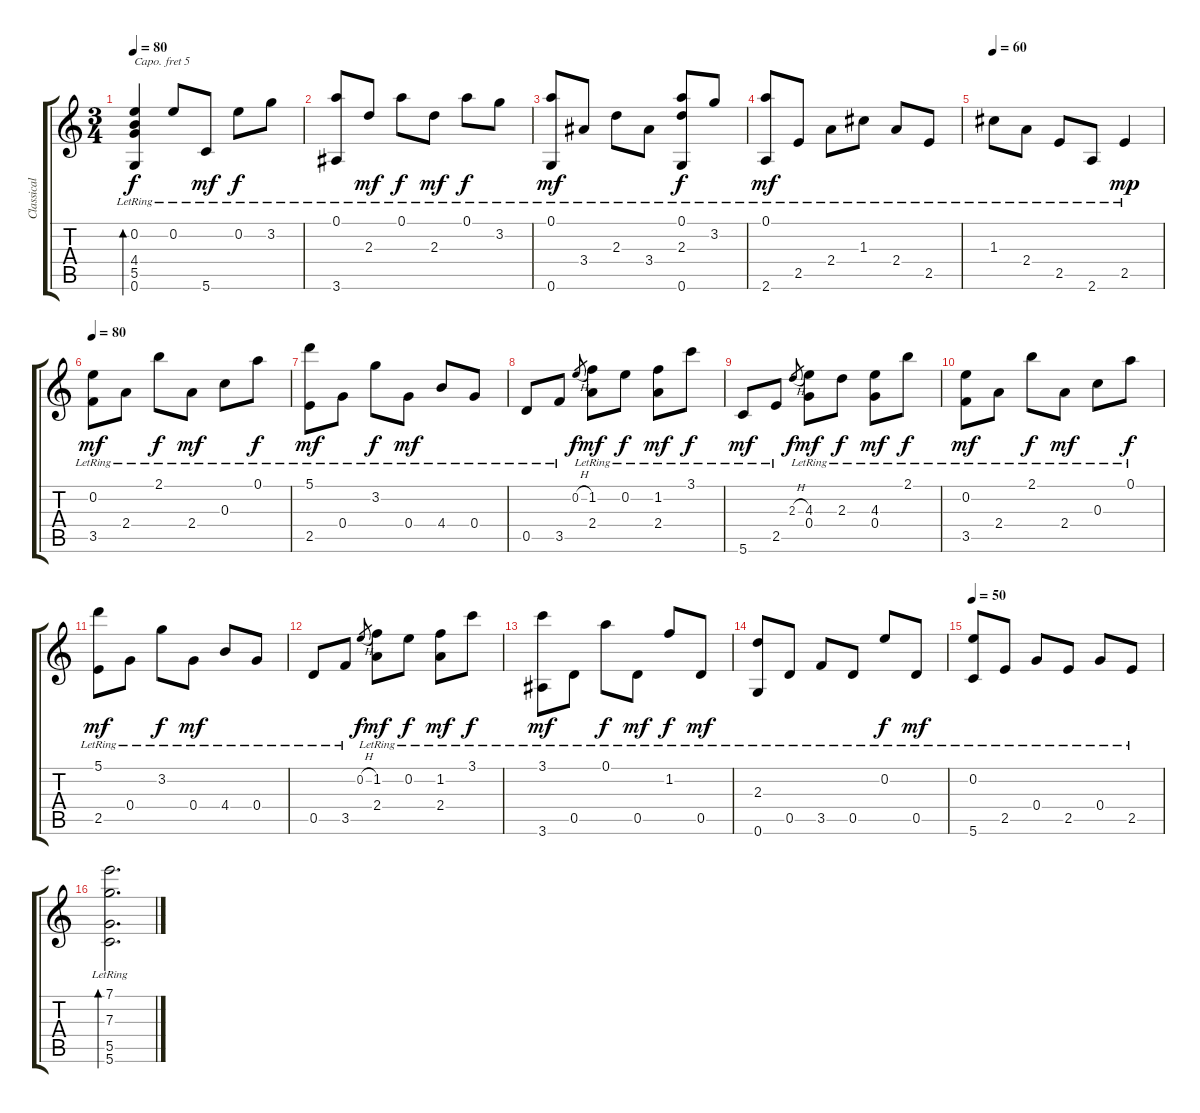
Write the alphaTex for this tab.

\track ("Classical Guitar 1" "Classical ") {instrument acousticguitarnylon}
\staff {score tabs}
\capo 5
\tuning (E4 B3 G3 D3 A2 D2) {hide}
\ts (3 4)
\tempo 80
\clef g2
\ks c
(0.2{lr} 4.4{lr} 5.5{lr} 0.6{lr}).4{bd 120 dy f} 0.2{lr}.8 5.6{lr}.8{dy mf} 0.2{lr}.8{dy f} 3.2{lr}.8 |
(0.1{lr} 3.6{lr}).8 2.3{lr}.8{dy mf} 0.1{lr}.8{dy f} 2.3{lr}.8{dy mf} 0.1{lr}.8{dy f} 3.2{lr}.8 |
(0.1{lr} 0.6{lr}).8{dy mf} 3.4{lr}.8 2.3{lr}.8 3.4{lr}.8 (0.1{lr} 2.3{lr} 0.6{lr}).8{dy f} 3.2{lr}.8 |
(0.1{lr} 2.6{lr}).8{dy mf} 2.5{lr}.8 2.4{lr}.8 1.3{lr}.8 2.4{lr}.8 2.5{lr}.8 |
\tempo 60
1.3{lr}.8 2.4{lr}.8 2.5{lr}.8 2.6{lr}.8 2.5{lr}.4{dy mp} |
\tempo 80
(0.2{lr} 3.5{lr}).8{dy mf} 2.4{lr}.8 2.1{lr}.8{dy f} 2.4{lr}.8{dy mf} 0.3{lr}.8 0.1{lr}.8{dy f} |
(5.1{lr} 2.5{lr}).8{dy mf} 0.4{lr}.8 3.2{lr}.8{dy f} 0.4{lr}.8{dy mf} 4.4{lr}.8 0.4{lr}.8 |
0.5{lr}.8 3.5{lr}.8 0.2{h}.8{gr dy f} (1.2{lr} 2.4{lr}).8{dy mf} 0.2{lr}.8{dy f} (1.2{lr} 2.4{lr}).8{dy mf} 3.1{lr}.8{dy f} |
5.6{lr}.8{dy mf} 2.5{lr}.8 2.3{h}.8{gr dy f} (4.3{lr} 0.4{lr}).8{dy mf} 2.3{lr}.8{dy f} (4.3{lr} 0.4{lr}).8{dy mf} 2.1{lr}.8{dy f} |
(0.2{lr} 3.5{lr}).8{dy mf} 2.4{lr}.8 2.1{lr}.8{dy f} 2.4{lr}.8{dy mf} 0.3{lr}.8 0.1{lr}.8{dy f} |
(5.1{lr} 2.5{lr}).8{dy mf} 0.4{lr}.8 3.2{lr}.8{dy f} 0.4{lr}.8{dy mf} 4.4{lr}.8 0.4{lr}.8 |
0.5{lr}.8 3.5{lr}.8 0.2{h}.8{gr dy f} (1.2{lr} 2.4{lr}).8{dy mf} 0.2{lr}.8{dy f} (1.2{lr} 2.4{lr}).8{dy mf} 3.1{lr}.8{dy f} |
(3.1{lr} 3.6{lr}).8{dy mf} 0.5{lr}.8 0.1{lr}.8{dy f} 0.5{lr}.8{dy mf} 1.2{lr}.8{dy f} 0.5{lr}.8{dy mf} |
(2.3{lr} 0.6{lr}).8 0.5{lr}.8 3.5{lr}.8 0.5{lr}.8 0.2{lr}.8{dy f} 0.5{lr}.8{dy mf} |
\tempo 50
(0.2{lr} 5.6{lr}).8 2.5{lr}.8 0.4{lr}.8 2.5{lr}.8 0.4{lr}.8 2.5{lr}.8 |
(7.1{lr} 7.3{lr} 5.5{lr} 5.6{lr}).2{d bd 240}
